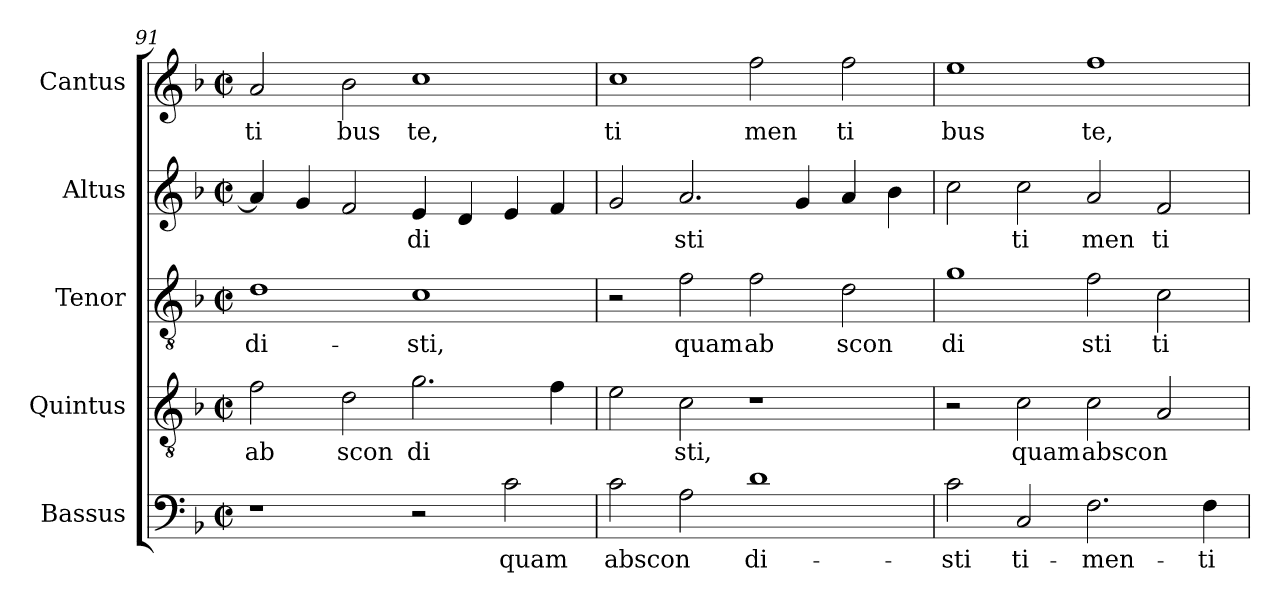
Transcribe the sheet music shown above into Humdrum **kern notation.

**kern	**text	**kern	**text	**kern	**text	**kern	**text	**kern	**text
*part5	*part5	*part4	*part4	*part3	*part3	*part2	*part2	*part1	*part1
*staff5	*staff5	*staff4	*staff4	*staff3	*staff3	*staff2	*staff2	*staff1	*staff1
*I"Bassus	*	*I"Quintus	*	*I"Tenor	*	*I"Altus	*	*I"Cantus	*
*clefF4	*	*clefGv2	*	*clefGv2	*	*clefG2	*	*clefG2	*
*k[b-]	*	*k[b-]	*	*k[b-]	*	*k[b-]	*	*k[b-]	*
*F:	*	*F:	*	*F:	*	*F:	*	*F:	*
*M2/2	*	*M2/2	*	*M2/2	*	*M2/2	*	*M2/2	*
*met(c|)	*	*met(c|)	*	*met(c|)	*	*met(c|)	*	*met(c|)	*
=91	=91	=91	=91	=91	=91	=91	=91	=91	=91
!	!	!	!LO:LY:b:cj	!	!LO:LY:b:cj	!	!LO:LY:b:cj	!	!LO:LY:b:cj
1r	.	2f\	ab	1d	-di-	4a/]	.	2a/	ti
!	!	!	!	!	!	!	!LO:LY:b:cj	!	!
.	.	.	.	.	.	4g/	.	.	.
!	!	!	!LO:LY:b:cj	!	!	!	!LO:LY:b:cj	!	!LO:LY:b:cj
.	.	2d\	scon	.	.	2f/	.	2b-\	bus
!	!	!	!LO:LY:b:cj	!	!LO:LY:b:cj	!	!LO:LY:b:cj	!	!LO:LY:b:cj
2r	.	2.g\	di	1c	-sti,	4e/	di	1cc	te,
!	!	!	!	!	!	!	!LO:LY:b:cj	!	!
.	.	.	.	.	.	4d/	.	.	.
!	!LO:LY:b:cj	!	!	!	!	!	!LO:LY:b:cj	!	!
2c\	quam	.	.	.	.	4e/	.	.	.
!	!	!	!LO:LY:b:cj	!	!	!	!LO:LY:b:cj	!	!
.	.	4f\	.	.	.	4f/	.	.	.
!!LO:PB:g=z
=92	=92	=92	=92	=92	=92	=92	=92	=92	=92
!	!LO:LY:b:cj	!	!LO:LY:b:cj	!	!	!	!LO:LY:b:cj	!	!LO:LY:b:cj
2c\	abscon-	2e\	.	2r	.	2g/	.	1cc	ti
!	!LO:LY:b:cj	!	!LO:LY:b:cj	!	!LO:LY:b:cj	!	!LO:LY:b:cj	!	!
2A\	--	2c\	sti,	2f\	quam	2.a/	sti	.	.
!	!LO:LY:b:cj	!	!	!	!LO:LY:b:cj	!	!	!	!LO:LY:b:cj
1d	-di-	1r	.	2f\	ab	.	.	2ff\	men
!	!	!	!	!	!	!	!LO:LY:b:cj	!	!
.	.	.	.	.	.	4g/	.	.	.
!	!	!	!	!	!LO:LY:b:cj	!	!LO:LY:b:cj	!	!LO:LY:b:cj
.	.	.	.	2d\	scon	4a/	.	2ff\	ti
!	!	!	!	!	!	!	!LO:LY:b:cj	!	!
.	.	.	.	.	.	4b-\	.	.	.
=93	=93	=93	=93	=93	=93	=93	=93	=93	=93
!	!LO:LY:b:cj	!	!	!	!LO:LY:b:cj	!	!LO:LY:b:cj	!	!LO:LY:b:cj
2c\	-sti	2r	.	1g	di	2cc\	.	1ee	bus
!	!LO:LY:b:cj	!	!LO:LY:b:cj	!	!	!	!LO:LY:b:cj	!	!
2C/	ti-	2c\	quam	.	.	2cc\	ti	.	.
!	!LO:LY:b:cj	!	!LO:LY:b:cj	!	!LO:LY:b:cj	!	!LO:LY:b:cj	!	!LO:LY:b:cj
2.F\	-men-	2c\	abscon	2f\	sti	2a/	men	1ff	te,
!	!	!	!LO:LY:b:cj	!	!LO:LY:b:cj	!	!LO:LY:b:cj	!	!
.	.	2A/	.	2c\	ti	2f/	ti	.	.
!	!LO:LY:b:cj	!	!	!	!	!	!	!	!
4F\	-ti-	.	.	.	.	.	.	.	.
=	=	=	=	=	=	=	=	=	=
*-	*-	*-	*-	*-	*-	*-	*-	*-	*-
